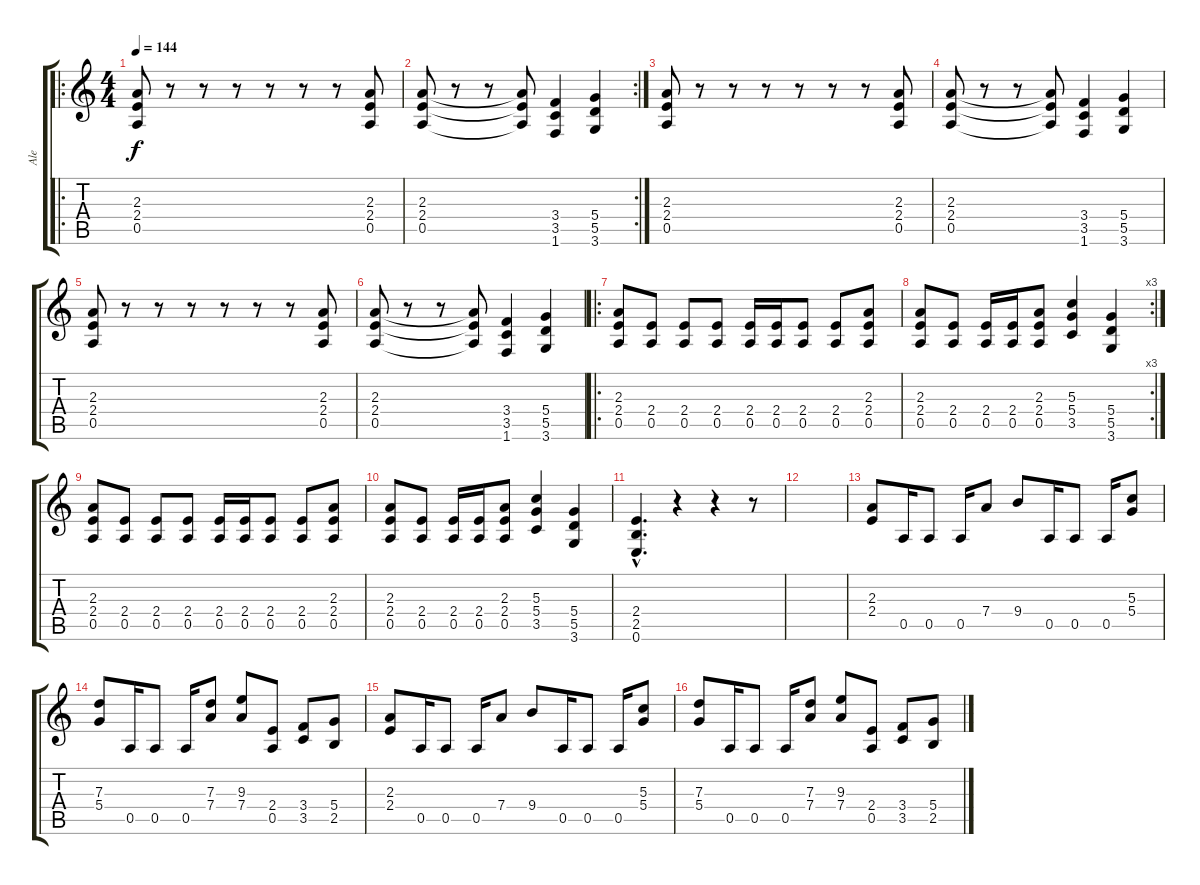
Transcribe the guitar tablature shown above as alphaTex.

\track ("Ale" "Ale") {instrument distortionguitar}
\staff {score tabs}
\tuning (E4 B3 G3 D3 A2 E2) {hide}
\ro
\ts (4 4)
\tempo 144
\clef g2
\ks c
(2.3 2.4 0.5).8{dy f instrument distortionguitar} r.8 r.8 r.8 r.8 r.8 r.8 (2.3 2.4 0.5).8 |
\rc 2
(2.3 2.4 0.5).8 r.8 r.8 (2.3{t} 2.4{t} 0.5{t}).8 (3.4 3.5 1.6).4 (5.4 5.5 3.6).4 |
(2.3 2.4 0.5).8 r.8 r.8 r.8 r.8 r.8 r.8 (2.3 2.4 0.5).8 |
(2.3 2.4 0.5).8 r.8 r.8 (2.3{t} 2.4{t} 0.5{t}).8 (3.4 3.5 1.6).4 (5.4 5.5 3.6).4 |
(2.3 2.4 0.5).8 r.8 r.8 r.8 r.8 r.8 r.8 (2.3 2.4 0.5).8 |
(2.3 2.4 0.5).8 r.8 r.8 (2.3{t} 2.4{t} 0.5{t}).8 (3.4 3.5 1.6).4 (5.4 5.5 3.6).4 |
\ro
(2.3 2.4 0.5).8 (2.4 0.5).8 (2.4 0.5).8 (2.4 0.5).8 (2.4 0.5).16 (2.4 0.5).16 (2.4 0.5).8 (2.4 0.5).8 (2.3 2.4 0.5).8 |
\rc 3
(2.3 2.4 0.5).8 (2.4 0.5).8 (2.4 0.5).16 (2.4 0.5).16 (2.3 2.4 0.5).8 (5.3 5.4 3.5).4 (5.4 5.5 3.6).4 |
(2.3 2.4 0.5).8 (2.4 0.5).8 (2.4 0.5).8 (2.4 0.5).8 (2.4 0.5).16 (2.4 0.5).16 (2.4 0.5).8 (2.4 0.5).8 (2.3 2.4 0.5).8 |
(2.3 2.4 0.5).8 (2.4 0.5).8 (2.4 0.5).16 (2.4 0.5).16 (2.3 2.4 0.5).8 (5.3 5.4 3.5).4 (5.4 5.5 3.6).4 |
(2.4{hac} 2.5{hac} 0.6{hac}).4{d} r.4 r.4 r.8 |
|
(2.3 2.4).8 0.5.16 0.5.8 0.5.16 7.4.8 9.4.8 0.5.16 0.5.8 0.5.16 (5.3 5.4).8 |
(7.3 5.4).8 0.5.16 0.5.8 0.5.16 (7.3 7.4).8 (9.3 7.4).8 (2.4 0.5).8 (3.4 3.5).8 (5.4 2.5).8 |
(2.3 2.4).8 0.5.16 0.5.8 0.5.16 7.4.8 9.4.8 0.5.16 0.5.8 0.5.16 (5.3 5.4).8 |
(7.3 5.4).8 0.5.16 0.5.8 0.5.16 (7.3 7.4).8 (9.3 7.4).8 (2.4 0.5).8 (3.4 3.5).8 (5.4 2.5).8
